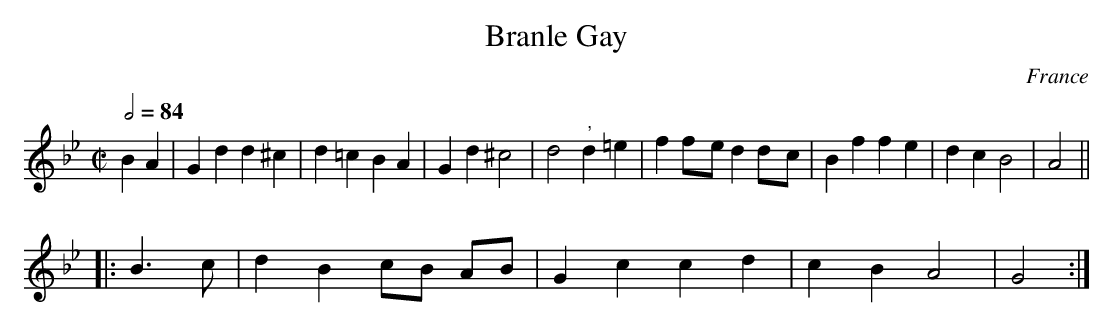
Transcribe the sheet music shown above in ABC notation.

X:1
T:Branle Gay
O:France
M:C|
L:1/4
Q:1/2=84
K:Bb
B A| G d d ^c|d =cBA|Gd ^c2|d2 "," d =e| f f/2-e/2 d d/2-c/2| B f f e|d
c B2| A2||!
|:B>c| d Bc/2B/2 A/2B/2|G c c d |c B A2| ">" G2:|
